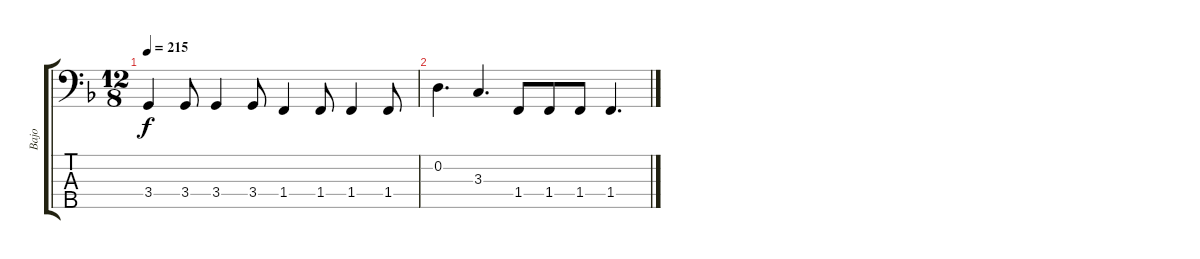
\track ("Bajo" "Bajo") {instrument electricbassfinger}
\staff {score tabs}
\tuning (G2 D2 A1 E1 B0) {hide}
\ts (12 8)
\tempo 215
\clef f4
\ks dminor
3.4.4{dy f} 3.4.8 3.4.4 3.4.8 1.4.4 1.4.8 1.4.4 1.4.8 |
0.2.4{d} 3.3.4{d} 1.4.8 1.4.8 1.4.8 1.4.4{d}
